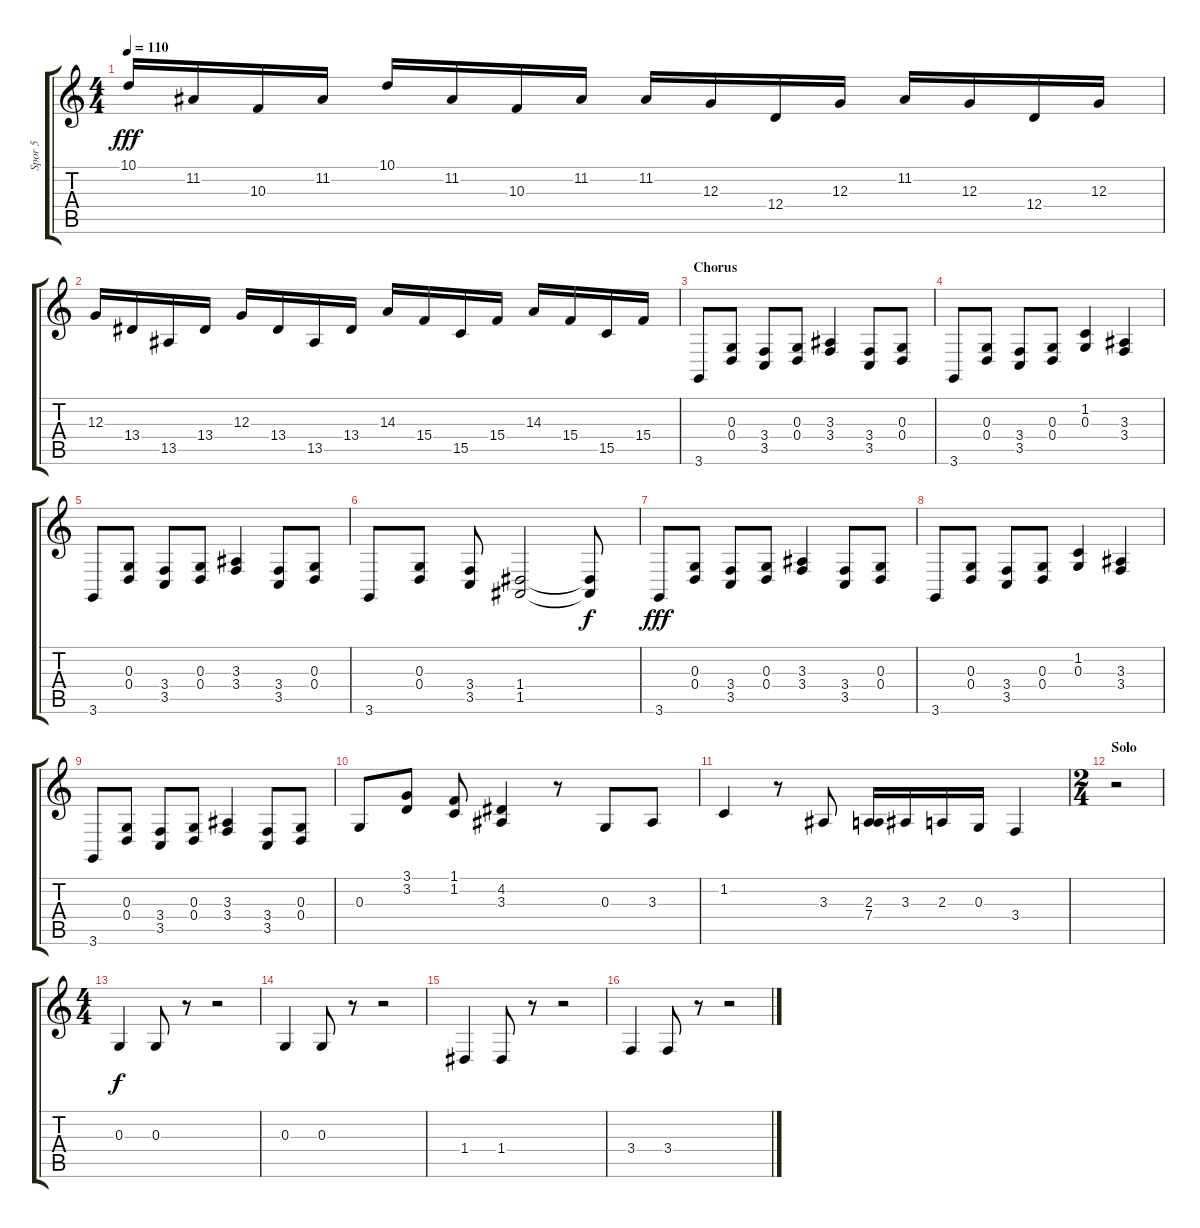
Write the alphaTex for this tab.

\track ("Spor 5" "Spor 5") {mute instrument drawbarorgan}
\staff {score tabs}
\tuning (E4 B3 G3 D3 A2 E2) {hide}
\ts (4 4)
\tempo 110
\clef g2
\ks c
10.1.16{dy fff} 11.2.16 10.3.16 11.2.16 10.1.16 11.2.16 10.3.16 11.2.16 11.2.16 12.3.16 12.4.16 12.3.16 11.2.16 12.3.16 12.4.16 12.3.16 |
12.3.16 13.4.16 13.5.16 13.4.16 12.3.16 13.4.16 13.5.16 13.4.16 14.3.16 15.4.16 15.5.16 15.4.16 14.3.16 15.4.16 15.5.16 15.4.16 |
\section ("" "Chorus")
3.6.8 (0.3 0.4).8 (3.4 3.5).8 (0.3 0.4).8 (3.3 3.4).4 (3.4 3.5).8 (0.3 0.4).8 |
3.6.8 (0.3 0.4).8 (3.4 3.5).8 (0.3 0.4).8 (1.2 0.3).4 (3.3 3.4).4 |
3.6.8 (0.3 0.4).8 (3.4 3.5).8 (0.3 0.4).8 (3.3 3.4).4 (3.4 3.5).8 (0.3 0.4).8 |
3.6.8 (0.3 0.4).8 (3.4 3.5).8 (1.4 1.5).2 (1.4{t} 1.5{t}).8{dy f} |
3.6.8{dy fff} (0.3 0.4).8 (3.4 3.5).8 (0.3 0.4).8 (3.3 3.4).4 (3.4 3.5).8 (0.3 0.4).8 |
3.6.8 (0.3 0.4).8 (3.4 3.5).8 (0.3 0.4).8 (1.2 0.3).4 (3.3 3.4).4 |
3.6.8 (0.3 0.4).8 (3.4 3.5).8 (0.3 0.4).8 (3.3 3.4).4 (3.4 3.5).8 (0.3 0.4).8 |
0.3.8 (3.1 3.2).8 (1.1 1.2).8 (4.2 3.3).4 r.8 0.3.8 3.3.8 |
1.2.4 r.8 3.3.8 (2.3 7.4).16 3.3.16 2.3.16 0.3.16 3.4.4 |
\ts (2 4)
\section ("" "Solo")
r.2 |
\ts (4 4)
0.3.4{dy f} 0.3.8 r.8 r.2 |
0.3.4 0.3.8 r.8 r.2 |
1.4.4 1.4.8 r.8 r.2 |
3.4.4 3.4.8 r.8 r.2
